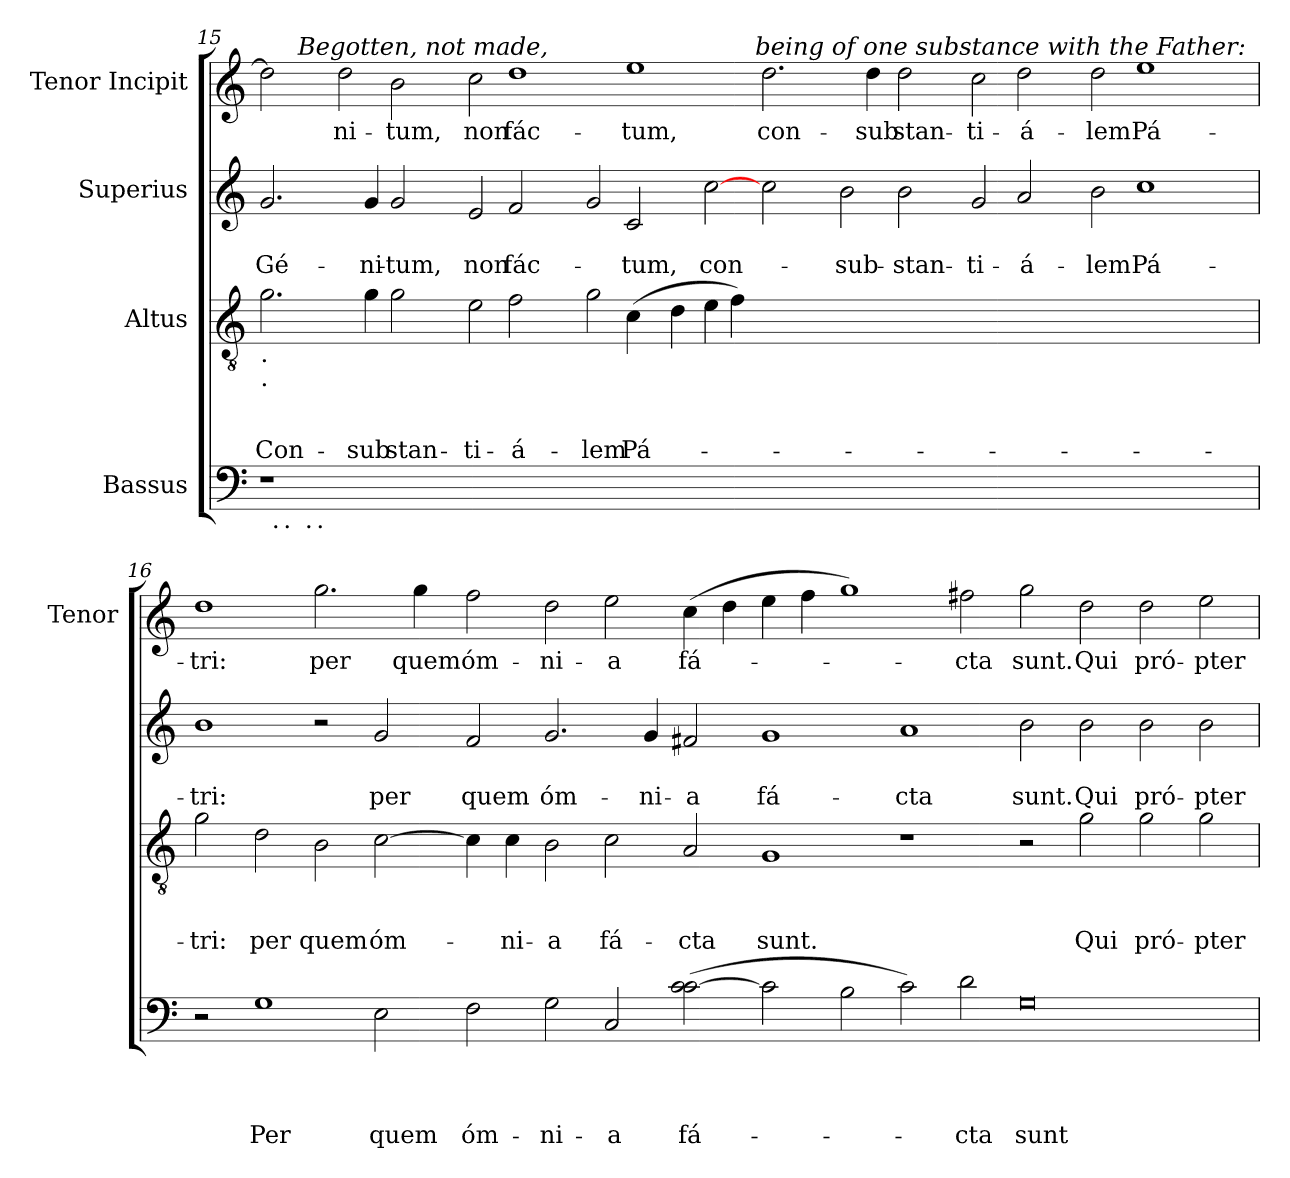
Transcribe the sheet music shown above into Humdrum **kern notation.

**kern	**text	**text	**text	**text	**kern	**text	**text	**text	**kern	**text	**text	**kern	**text
*part4	*part4	*part4	*part4	*part4	*part3	*part3	*part3	*part3	*part2	*part2	*part2	*part1	*part1
*staff4	*staff4	*staff4	*staff4	*staff4	*staff3	*staff3	*staff3	*staff3	*staff2	*staff2	*staff2	*staff1	*staff1
*I"Bassus	*	*	*	*	*I"Altus	*	*	*	*I"Superius	*	*	*I"Tenor Incipit	*
*	*	*	*	*	*	*	*	*	*	*	*	*I'Tenor	*
!!LO:PB:g=z
*clefF4	*	*	*	*	*clefGv2	*	*	*	*clefG2	*	*	*clefG2	*
*k[]	*	*	*	*	*k[]	*	*	*	*k[]	*	*	*k[]	*
*C:	*	*	*	*	*C:	*	*	*	*C:	*	*	*C:	*
=15	=15	=15	=15	=15	=15	=15	=15	=15	=15	=15	=15	=15	=15
!	!	!	!	!	!LO:TX:b:t=.	!	!	!	!	!	!	!	!
!	!	!	!	!	!LO:TX:b:t=.	!	!	!	!	!	!	!	!
!	!	!	!	!	!	!	!	!LO:LY:b	!	!	!LO:LY:b	!	!
*^	*	*	*	*	*	*	*	*	*	*	*	*^	*
*	*^	*	*	*	*	*	*	*	*	*	*	*	*	*^	*
*	*	*^	*	*	*	*	*	*	*	*	*	*	*	*	*	*	*
*	*	*	*^	*	*	*	*	*	*	*	*	*	*	*	*	*	*	*
1r	16ryy	8ryy	4ryy	4ryy	.	.	.	.	2.g\	.	.	Con-	2.g/	.	Gé-	2dd\]	8..ryy	1ryy	.
!	!LO:TX:b:t=.	!	!	!	!	!	!	!	!	!	!	!	!	!	!	!	!	!	!
.	1ryy	.	.	.	.	.	.	.	.	.	.	.	.	.	.	.	.	.	.
!	!	!LO:TX:b:t=.	!	!	!	!	!	!	!	!	!	!	!	!	!	!	!	!	!
.	.	1ryy	.	.	.	.	.	.	.	.	.	.	.	.	.	.	.	.	.
!	!	!	!	!	!	!	!	!	!	!	!	!	!	!	!	!	!LO:TX:a:i:t=Begotten, not made,	!	!
.	.	.	.	.	.	.	.	.	.	.	.	.	.	.	.	.	1ryy	.	.
!	!	!	!LO:TX:b:t=.	!	!	!	!	!	!	!	!	!	!	!	!	!	!	!	!
.	.	.	1ryy	16ryy	.	.	.	.	.	.	.	.	.	.	.	.	.	.	.
!	!	!	!	!LO:TX:b:t=.	!	!	!	!	!	!	!	!	!	!	!	!	!	!	!
.	.	.	.	1ryy	.	.	.	.	.	.	.	.	.	.	.	.	.	.	.
!	!	!	!	!	!	!	!	!	!	!	!	!	!	!	!	!	!	!	!LO:LY:b
.	.	.	.	.	.	.	.	.	.	.	.	.	.	.	.	2dd\	.	.	-ni-
!	!	!	!	!	!	!	!	!	!	!	!	!LO:LY:b	!	!	!LO:LY:b	!	!	!	!
.	.	.	.	.	.	.	.	.	4g\	.	.	-sub-	4g/	.	-ni-	.	.	.	.
!	!	!	!	!	!	!	!	!	!	!	!	!LO:LY:b	!	!	!LO:LY:b	!	!	!	!LO:LY:b
1%7ryy	.	.	.	.	.	.	.	.	2g\	.	.	-stan-	2g/	.	-tum,	2b\	.	1ryy	-tum,
.	1ryy	.	.	.	.	.	.	.	.	.	.	.	.	.	.	.	.	.	.
.	.	1ryy	.	.	.	.	.	.	.	.	.	.	.	.	.	.	.	.	.
.	.	.	.	.	.	.	.	.	.	.	.	.	.	.	.	.	1ryy	.	.
.	.	.	1ryy	.	.	.	.	.	.	.	.	.	.	.	.	.	.	.	.
.	.	.	.	1ryy	.	.	.	.	.	.	.	.	.	.	.	.	.	.	.
!	!	!	!	!	!	!	!	!	!	!	!	!LO:LY:b	!	!	!LO:LY:b	!	!	!	!LO:LY:b
.	.	.	.	.	.	.	.	.	2e\	.	.	-ti-	2e/	.	non	2cc\	.	.	non
!	!	!	!	!	!	!	!	!	!	!	!	!LO:LY:b	!	!	!LO:LY:b	!	!	!	!LO:LY:b
.	.	.	.	.	.	.	.	.	2f\	.	.	-á-	2f/	.	fác-	1dd	.	1ryy	fác-
.	1ryy	.	.	.	.	.	.	.	.	.	.	.	.	.	.	.	.	.	.
.	.	1ryy	.	.	.	.	.	.	.	.	.	.	.	.	.	.	.	.	.
.	.	.	.	.	.	.	.	.	.	.	.	.	.	.	.	.	1ryy	.	.
.	.	.	1ryy	.	.	.	.	.	.	.	.	.	.	.	.	.	.	.	.
.	.	.	.	1ryy	.	.	.	.	.	.	.	.	.	.	.	.	.	.	.
!	!	!	!	!	!	!	!	!	!	!	!	!LO:LY:b	!	!	!	!	!	!	!
.	.	.	.	.	.	.	.	.	2g\	.	.	-lem	2g/	.	.	.	.	.	.
!	!	!	!	!	!	!	!	!	!	!	!	!LO:LY:b	!	!	!LO:LY:b	!	!	!	!LO:LY:b
.	.	.	.	.	.	.	.	.	(>4c\	.	.	Pá-	2c/	.	-tum,	1ee	.	2ryy	-tum,
.	1ryy	.	.	.	.	.	.	.	.	.	.	.	.	.	.	.	.	.	.
.	.	1ryy	.	.	.	.	.	.	.	.	.	.	.	.	.	.	.	.	.
.	.	.	.	.	.	.	.	.	.	.	.	.	.	.	.	.	1ryy	.	.
.	.	.	1ryy	.	.	.	.	.	4d\	.	.	.	.	.	.	.	.	.	.
.	.	.	.	1ryy	.	.	.	.	.	.	.	.	.	.	.	.	.	.	.
!	!	!	!	!	!	!	!	!	!	!	!	!	!	!	!LO:LY:b	!	!	!	!
.	.	.	.	.	.	.	.	.	4e\	.	.	.	[>2cc\	.	con-	.	.	4...ryy	.
.	.	.	.	.	.	.	.	.	4f\)	.	.	.	.	.	.	.	.	.	.
!	!	!	!	!	!	!	!	!	!	!	!	!	!	!	!	!	!	!LO:TX:a:i:t=being of one substance with the Father&colon;	!
.	.	.	.	.	.	.	.	.	.	.	.	.	.	.	.	.	.	1ryy	.
!	!	!	!	!	!	!	!	!	!	!	!	!	!	!	!	!	!	!	!LO:LY:b
.	.	.	.	.	.	.	.	.	00ryy	.	.	.	2cc\	.	.	2.dd\	.	.	con-
.	1ryy	.	.	.	.	.	.	.	.	.	.	.	.	.	.	.	.	.	.
.	.	1ryy	.	.	.	.	.	.	.	.	.	.	.	.	.	.	.	.	.
.	.	.	.	.	.	.	.	.	.	.	.	.	.	.	.	.	1ryy	.	.
.	.	.	4%15ryy	.	.	.	.	.	.	.	.	.	.	.	.	.	.	.	.
.	.	.	.	1ryy	.	.	.	.	.	.	.	.	.	.	.	.	.	.	.
!	!	!	!	!	!	!	!	!	!	!	!	!	!	!	!LO:LY:b	!	!	!	!
.	.	.	.	.	.	.	.	.	.	.	.	.	2b\	.	-sub-	.	.	.	.
!	!	!	!	!	!	!	!	!	!	!	!	!	!	!	!	!	!	!	!LO:LY:b
.	.	.	.	.	.	.	.	.	.	.	.	.	.	.	.	4dd\	.	.	-sub-
.	.	.	.	.	.	.	.	.	.	.	.	.	.	.	.	.	.	1ryy	.
!	!	!	!	!	!	!	!	!	!	!	!	!	!	!	!LO:LY:b	!	!	!	!LO:LY:b
.	.	.	.	.	.	.	.	.	.	.	.	.	2b\	.	-stan-	2dd\	.	.	-stan-
.	1ryy	.	.	.	.	.	.	.	.	.	.	.	.	.	.	.	.	.	.
.	.	1ryy	.	.	.	.	.	.	.	.	.	.	.	.	.	.	.	.	.
.	.	.	.	.	.	.	.	.	.	.	.	.	.	.	.	.	1ryy	.	.
.	.	.	.	1ryy	.	.	.	.	.	.	.	.	.	.	.	.	.	.	.
!	!	!	!	!	!	!	!	!	!	!	!	!	!	!	!LO:LY:b	!	!	!	!LO:LY:b
.	.	.	.	.	.	.	.	.	.	.	.	.	2g/	.	-ti-	2cc\	.	.	-ti-
.	.	.	.	.	.	.	.	.	.	.	.	.	.	.	.	.	.	1ryy	.
!	!	!	!	!	!	!	!	!	!	!	!	!	!	!	!LO:LY:b	!	!	!	!LO:LY:b
.	.	.	.	.	.	.	.	.	.	.	.	.	2a/	.	-á-	2dd\	.	.	-á-
.	1ryy	.	.	.	.	.	.	.	.	.	.	.	.	.	.	.	.	.	.
.	.	1...ryy	.	.	.	.	.	.	.	.	.	.	.	.	.	.	.	.	.
.	.	.	.	.	.	.	.	.	.	.	.	.	.	.	.	.	1ryy	.	.
.	.	.	.	1ryy	.	.	.	.	.	.	.	.	.	.	.	.	.	.	.
!	!	!	!	!	!	!	!	!	!	!	!	!	!	!	!LO:LY:b	!	!	!	!LO:LY:b
.	.	.	.	.	.	.	.	.	.	.	.	.	2b\	.	-lem	2dd\	.	.	-lem
.	.	.	.	.	.	.	.	.	.	.	.	.	.	.	.	.	.	1ryy	.
!	!	!	!	!	!	!	!	!	!	!	!	!	!	!	!LO:LY:b	!	!	!	!LO:LY:b
.	.	.	.	.	.	.	.	.	.	.	.	.	1cc	.	Pá-	1ee	.	.	Pá-
.	2...ryy	.	.	.	.	.	.	.	.	.	.	.	.	.	.	.	.	.	.
.	.	.	.	.	.	.	.	.	.	.	.	.	.	.	.	.	2ryy	.	.
.	.	.	.	2ryy	.	.	.	.	.	.	.	.	.	.	.	.	.	.	.
.	.	.	.	.	.	.	.	.	.	.	.	.	.	.	.	.	4ryy	.	.
.	.	.	.	8.ryy	.	.	.	.	.	.	.	.	.	.	.	.	.	.	.
.	.	.	.	.	.	.	.	.	.	.	.	.	.	.	.	.	32ryy	32ryy	.
!!LO:PB:g=z
=16	=16	=16	=16	=16	=16	=16	=16	=16	=16	=16	=16	=16	=16	=16	=16	=16	=16	=16	=16
!	!	!	!	!	!	!	!	!	!	!	!	!LO:LY:b	!	!	!LO:LY:b	!	!	!	!LO:LY:b
*v	*v	*v	*v	*v	*	*	*	*	*	*	*	*	*	*	*	*v	*v	*v	*
2r	.	.	.	.	2g\	.	.	-tri:	1b	.	-tri:	1dd	-tri:
!	!	!	!	!LO:LY:b	!	!	!	!LO:LY:b	!	!	!	!	!
1G	.	.	.	Per	2d\	.	.	per	.	.	.	.	.
!	!	!	!	!	!	!	!	!LO:LY:b	!	!	!	!	!LO:LY:b
.	.	.	.	.	2B\	.	.	quem	2r	.	.	2.gg\	per
!	!	!	!	!LO:LY:b	!	!	!	!LO:LY:b	!	!	!LO:LY:b	!	!
2E\	.	.	.	quem	[>2c\	.	.	óm-	2g/	.	per	.	.
!	!	!	!	!	!	!	!	!	!	!	!	!	!LO:LY:b
.	.	.	.	.	.	.	.	.	.	.	.	4gg\	quem
!	!	!	!	!LO:LY:b	!	!	!	!	!	!	!LO:LY:b	!	!LO:LY:b
2F\	.	.	.	óm-	4c\]	.	.	.	2f/	.	quem	2ff\	óm-
!	!	!	!	!	!	!	!	!LO:LY:b	!	!	!	!	!
.	.	.	.	.	4c\	.	.	-ni-	.	.	.	.	.
!	!	!	!	!LO:LY:b	!	!	!	!LO:LY:b	!	!	!LO:LY:b	!	!LO:LY:b
2G\	.	.	.	-ni-	2B\	.	.	-a	2.g/	.	óm-	2dd\	-ni-
!	!	!	!	!LO:LY:b	!	!	!	!LO:LY:b	!	!	!	!	!LO:LY:b
2C/	.	.	.	-a	2c\	.	.	fá-	.	.	.	2ee\	-a
!	!	!	!	!	!	!	!	!	!	!	!LO:LY:b	!	!
.	.	.	.	.	.	.	.	.	4g/	.	-ni-	.	.
!	!	!	!	!LO:LY:b	!	!	!	!LO:LY:b	!	!	!LO:LY:b	!	!LO:LY:b
(>2c\ [>2c\	.	.	.	fá-	2A/	.	.	-cta	2f#X/	.	-a	(>4cc\	fá-
.	.	.	.	.	.	.	.	.	.	.	.	4dd\	.
!	!	!	!	!	!	!	!	!LO:LY:b	!	!	!LO:LY:b	!	!
2c\]	.	.	.	.	1G	.	.	sunt.	1g	.	fá-	4ee\	.
.	.	.	.	.	.	.	.	.	.	.	.	4ff\	.
2B\	.	.	.	.	.	.	.	.	.	.	.	1gg)	.
!	!	!	!	!	!	!	!	!	!	!	!LO:LY:b	!	!
2c\)	.	.	.	.	1r	.	.	.	1a	.	-cta	.	.
!	!	!	!	!LO:LY:b	!	!	!	!	!	!	!	!	!LO:LY:b
2d\	.	.	.	-cta	.	.	.	.	.	.	.	2ff#X\	-cta
!	!	!	!	!LO:LY:b	!	!	!	!	!	!	!LO:LY:b	!	!LO:LY:b
0G	.	.	.	sunt	2r	.	.	.	2b\	.	sunt.	2gg\	sunt.
!	!	!	!	!	!	!	!	!LO:LY:b	!	!	!LO:LY:b	!	!LO:LY:b
.	.	.	.	.	2g\	.	.	Qui	2b\	.	Qui	2dd\	Qui
!	!	!	!	!	!	!	!	!LO:LY:b	!	!	!LO:LY:b	!	!LO:LY:b
.	.	.	.	.	2g\	.	.	pró-	2b\	.	pró-	2dd\	pró-
!	!	!	!	!	!	!	!	!LO:LY:b	!	!	!LO:LY:b	!	!LO:LY:b
.	.	.	.	.	2g\	.	.	-pter	2b\	.	-pter	2ee\	-pter
=	=	=	=	=	=	=	=	=	=	=	=	=	=
*-	*-	*-	*-	*-	*-	*-	*-	*-	*-	*-	*-	*-	*-
